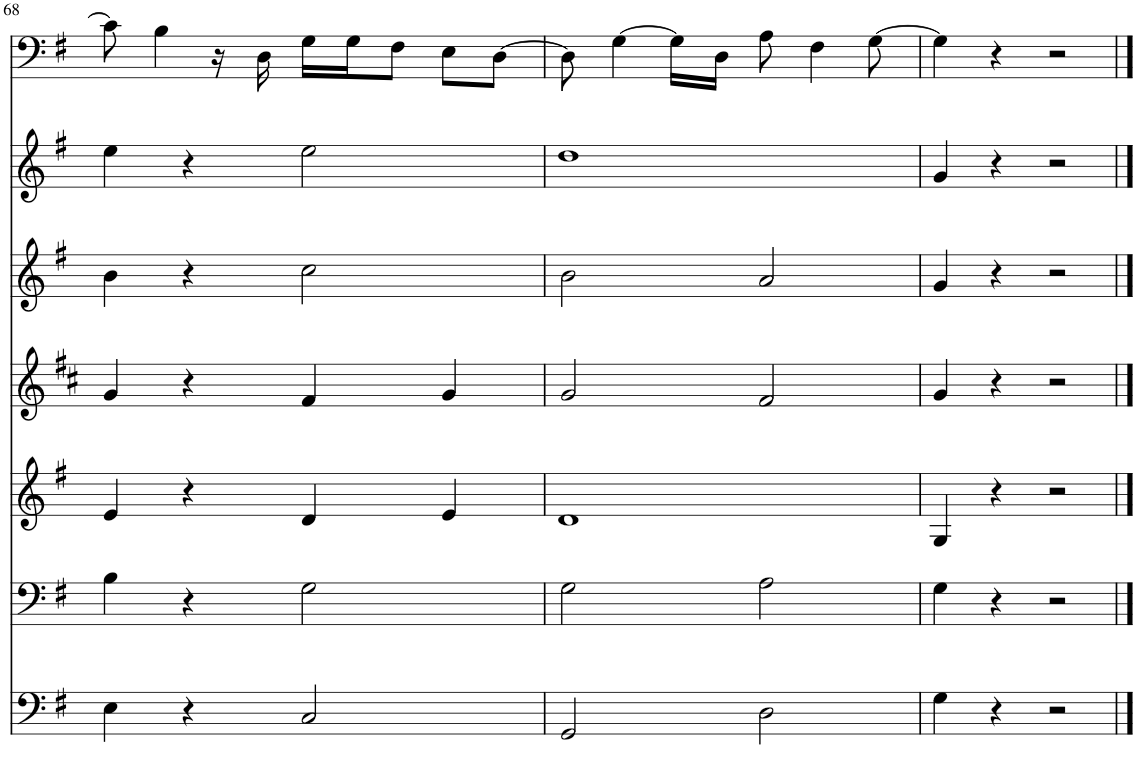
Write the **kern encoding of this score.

**kern	**kern	**kern	**kern	**kern	**kern	**kern
*part7	*part6	*part5	*part4	*part3	*part2	*part1
*staff7	*staff6	*staff5	*staff4	*staff3	*staff2	*staff1
*I"Piano	*I"Piano	*I"Piano	*I"Piano	*I"Piano	*I"Piano	*I"Piano
*I'Pno	*I'Pno	*I'Pno	*I'Pno	*I'Pno	*I'Pno	*I'Pno
!!LO:PB:g=z
*clefF4	*clefF4	*clefG2	*clefG2	*clefG2	*clefG2	*clefF4
*k[f#]	*k[f#]	*k[f#]	*k[f#c#]	*k[f#]	*k[f#]	*k[f#]
*M4/4	*M4/4	*M4/4	*M4/4	*M4/4	*M4/4	*M4/4
=68	=68	=68	=68	=68	=68	=68
4E\	4B\	4e/	4g/	4b\	4ee\	8c\]
.	.	.	.	.	.	4B\
4r	4r	4r	4r	4r	4r	.
.	.	.	.	.	.	16r
.	.	.	.	.	.	16D\
2C/	2G\	4d/	4f#/	2cc\	2ee\	16G\LL
.	.	.	.	.	.	16G\J
.	.	.	.	.	.	8F#\J
.	.	4e/	4g/	.	.	8E\L
.	.	.	.	.	.	[8D\J
=69	=69	=69	=69	=69	=69	=69
2GG/	2G\	1d	2g/	2b\	1dd	8D\]
.	.	.	.	.	.	[4G\
.	.	.	.	.	.	16G\LL]
.	.	.	.	.	.	16D\JJ
2D\	2A\	.	2f#/	2a/	.	8A\
.	.	.	.	.	.	4F#\
.	.	.	.	.	.	[8G\
=70	=70	=70	=70	=70	=70	=70
4G\	4G\	4G/	4g/	4g/	4g/	4G\]
4r	4r	4r	4r	4r	4r	4r
2r	2r	2r	2r	2r	2r	2r
==	==	==	==	==	==	==
*-	*-	*-	*-	*-	*-	*-
